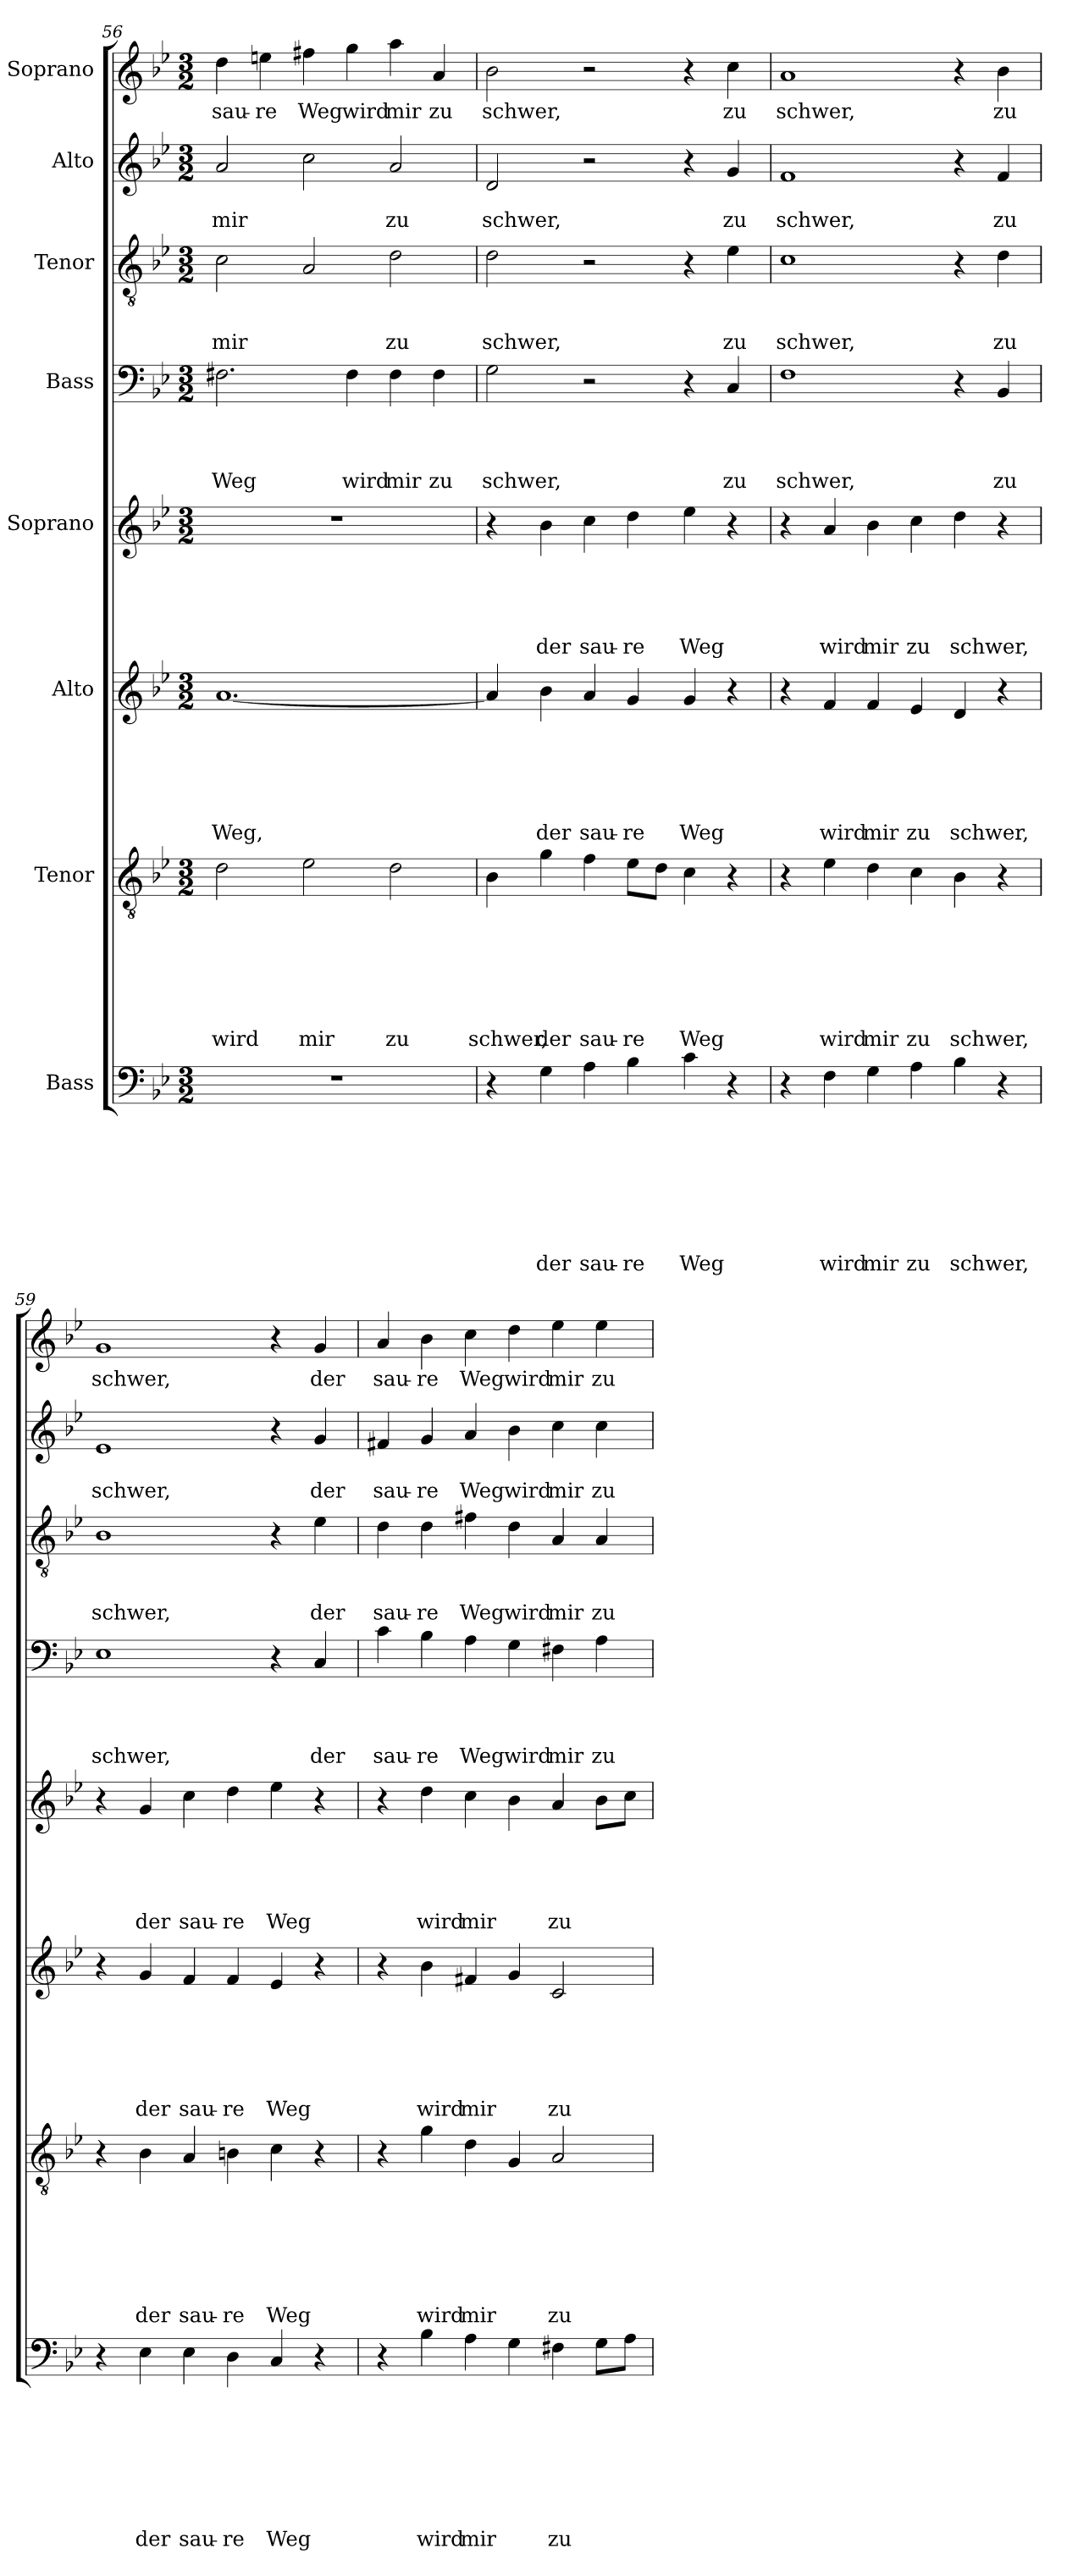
**kern	**text	**text	**text	**text	**text	**text	**text	**text	**kern	**text	**text	**text	**text	**text	**text	**text	**kern	**text	**text	**text	**text	**text	**text	**kern	**text	**text	**text	**text	**text	**kern	**text	**text	**text	**text	**kern	**text	**text	**text	**kern	**text	**text	**kern	**text
*part8	*part8	*part8	*part8	*part8	*part8	*part8	*part8	*part8	*part7	*part7	*part7	*part7	*part7	*part7	*part7	*part7	*part6	*part6	*part6	*part6	*part6	*part6	*part6	*part5	*part5	*part5	*part5	*part5	*part5	*part4	*part4	*part4	*part4	*part4	*part3	*part3	*part3	*part3	*part2	*part2	*part2	*part1	*part1
*staff8	*staff8	*staff8	*staff8	*staff8	*staff8	*staff8	*staff8	*staff8	*staff7	*staff7	*staff7	*staff7	*staff7	*staff7	*staff7	*staff7	*staff6	*staff6	*staff6	*staff6	*staff6	*staff6	*staff6	*staff5	*staff5	*staff5	*staff5	*staff5	*staff5	*staff4	*staff4	*staff4	*staff4	*staff4	*staff3	*staff3	*staff3	*staff3	*staff2	*staff2	*staff2	*staff1	*staff1
*I"Bass	*	*	*	*	*	*	*	*	*I"Tenor	*	*	*	*	*	*	*	*I"Alto	*	*	*	*	*	*	*I"Soprano	*	*	*	*	*	*I"Bass	*	*	*	*	*I"Tenor	*	*	*	*I"Alto	*	*	*I"Soprano	*
!!LO:PB:g=z
*clefF4	*	*	*	*	*	*	*	*	*clefGv2	*	*	*	*	*	*	*	*clefG2	*	*	*	*	*	*	*clefG2	*	*	*	*	*	*clefF4	*	*	*	*	*clefGv2	*	*	*	*clefG2	*	*	*clefG2	*
*k[b-e-]	*	*	*	*	*	*	*	*	*k[b-e-]	*	*	*	*	*	*	*	*k[b-e-]	*	*	*	*	*	*	*k[b-e-]	*	*	*	*	*	*k[b-e-]	*	*	*	*	*k[b-e-]	*	*	*	*k[b-e-]	*	*	*k[b-e-]	*
*B-:	*	*	*	*	*	*	*	*	*B-:	*	*	*	*	*	*	*	*B-:	*	*	*	*	*	*	*B-:	*	*	*	*	*	*B-:	*	*	*	*	*B-:	*	*	*	*B-:	*	*	*B-:	*
*M3/2	*	*	*	*	*	*	*	*	*M3/2	*	*	*	*	*	*	*	*M3/2	*	*	*	*	*	*	*M3/2	*	*	*	*	*	*M3/2	*	*	*	*	*M3/2	*	*	*	*M3/2	*	*	*M3/2	*
=56	=56	=56	=56	=56	=56	=56	=56	=56	=56	=56	=56	=56	=56	=56	=56	=56	=56	=56	=56	=56	=56	=56	=56	=56	=56	=56	=56	=56	=56	=56	=56	=56	=56	=56	=56	=56	=56	=56	=56	=56	=56	=56	=56
!LO:N:vis=1	!	!	!	!	!	!	!	!	!	!	!	!	!	!	!	!LO:LY:b	!	!	!	!	!	!	!LO:LY:b	!LO:N:vis=1	!	!	!	!	!	!	!	!	!	!LO:LY:b	!	!	!	!LO:LY:b	!	!	!LO:LY:b	!	!LO:LY:b
1.r	.	.	.	.	.	.	.	.	2d\	.	.	.	.	.	.	wird	[<1.a	.	.	.	.	.	Weg,	1.r	.	.	.	.	.	2.F#X\	.	.	.	Weg	2c\	.	.	mir	2a/	.	mir	4dd\	sau-
!	!	!	!	!	!	!	!	!	!	!	!	!	!	!	!	!	!	!	!	!	!	!	!	!	!	!	!	!	!	!	!	!	!	!	!	!	!	!	!	!	!	!	!LO:LY:b
.	.	.	.	.	.	.	.	.	.	.	.	.	.	.	.	.	.	.	.	.	.	.	.	.	.	.	.	.	.	.	.	.	.	.	.	.	.	.	.	.	.	4een\	-re
!	!	!	!	!	!	!	!	!	!	!	!	!	!	!	!	!LO:LY:b	!	!	!	!	!	!	!	!	!	!	!	!	!	!	!	!	!	!	!	!	!	!	!	!	!	!	!LO:LY:b
.	.	.	.	.	.	.	.	.	2e-\	.	.	.	.	.	.	mir	.	.	.	.	.	.	.	.	.	.	.	.	.	.	.	.	.	.	2A/	.	.	.	2cc\	.	.	4ff#X\	Weg
!	!	!	!	!	!	!	!	!	!	!	!	!	!	!	!	!	!	!	!	!	!	!	!	!	!	!	!	!	!	!	!	!	!	!LO:LY:b	!	!	!	!	!	!	!	!	!LO:LY:b
.	.	.	.	.	.	.	.	.	.	.	.	.	.	.	.	.	.	.	.	.	.	.	.	.	.	.	.	.	.	4F#\	.	.	.	wird	.	.	.	.	.	.	.	4gg\	wird
!	!	!	!	!	!	!	!	!	!	!	!	!	!	!	!	!LO:LY:b	!	!	!	!	!	!	!	!	!	!	!	!	!	!	!	!	!	!LO:LY:b	!	!	!	!LO:LY:b	!	!	!LO:LY:b	!	!LO:LY:b
.	.	.	.	.	.	.	.	.	2d\	.	.	.	.	.	.	zu	.	.	.	.	.	.	.	.	.	.	.	.	.	4F#\	.	.	.	mir	2d\	.	.	zu	2a/	.	zu	4aa\	mir
!	!	!	!	!	!	!	!	!	!	!	!	!	!	!	!	!	!	!	!	!	!	!	!	!	!	!	!	!	!	!	!	!	!	!LO:LY:b	!	!	!	!	!	!	!	!	!LO:LY:b
.	.	.	.	.	.	.	.	.	.	.	.	.	.	.	.	.	.	.	.	.	.	.	.	.	.	.	.	.	.	4F#\	.	.	.	zu	.	.	.	.	.	.	.	4a/	zu
=57	=57	=57	=57	=57	=57	=57	=57	=57	=57	=57	=57	=57	=57	=57	=57	=57	=57	=57	=57	=57	=57	=57	=57	=57	=57	=57	=57	=57	=57	=57	=57	=57	=57	=57	=57	=57	=57	=57	=57	=57	=57	=57	=57
!	!	!	!	!	!	!	!	!	!	!	!	!	!	!	!	!LO:LY:b	!	!	!	!	!	!	!	!	!	!	!	!	!	!	!	!	!	!LO:LY:b	!	!	!	!LO:LY:b	!	!	!LO:LY:b	!	!LO:LY:b
4r	.	.	.	.	.	.	.	.	4B-\	.	.	.	.	.	.	schwer,	4a/]	.	.	.	.	.	.	4r	.	.	.	.	.	2G\	.	.	.	schwer,	2d\	.	.	schwer,	2d/	.	schwer,	2b-\	schwer,
!	!	!	!	!	!	!	!	!LO:LY:b	!	!	!	!	!	!	!	!LO:LY:b	!	!	!	!	!	!	!LO:LY:b	!	!	!	!	!	!LO:LY:b	!	!	!	!	!	!	!	!	!	!	!	!	!	!
4G\	.	.	.	.	.	.	.	der	4g\	.	.	.	.	.	.	der	4b-\	.	.	.	.	.	der	4b-\	.	.	.	.	der	.	.	.	.	.	.	.	.	.	.	.	.	.	.
!	!	!	!	!	!	!	!	!LO:LY:b	!	!	!	!	!	!	!	!LO:LY:b	!	!	!	!	!	!	!LO:LY:b	!	!	!	!	!	!LO:LY:b	!	!	!	!	!	!	!	!	!	!	!	!	!	!
4A\	.	.	.	.	.	.	.	sau-	4f\	.	.	.	.	.	.	sau-	4a/	.	.	.	.	.	sau-	4cc\	.	.	.	.	sau-	2r	.	.	.	.	2r	.	.	.	2r	.	.	2r	.
!	!	!	!	!	!	!	!	!LO:LY:b	!	!	!	!	!	!	!	!LO:LY:b	!	!	!	!	!	!	!LO:LY:b	!	!	!	!	!	!LO:LY:b	!	!	!	!	!	!	!	!	!	!	!	!	!	!
4B-\	.	.	.	.	.	.	.	-re	8e-\L	.	.	.	.	.	.	-re	4g/	.	.	.	.	.	-re	4dd\	.	.	.	.	-re	.	.	.	.	.	.	.	.	.	.	.	.	.	.
.	.	.	.	.	.	.	.	.	8d\J	.	.	.	.	.	.	.	.	.	.	.	.	.	.	.	.	.	.	.	.	.	.	.	.	.	.	.	.	.	.	.	.	.	.
!	!	!	!	!	!	!	!	!LO:LY:b	!	!	!	!	!	!	!	!LO:LY:b	!	!	!	!	!	!	!LO:LY:b	!	!	!	!	!	!LO:LY:b	!	!	!	!	!	!	!	!	!	!	!	!	!	!
4c\	.	.	.	.	.	.	.	Weg	4c\	.	.	.	.	.	.	Weg	4g/	.	.	.	.	.	Weg	4ee-\	.	.	.	.	Weg	4r	.	.	.	.	4r	.	.	.	4r	.	.	4r	.
!	!	!	!	!	!	!	!	!	!	!	!	!	!	!	!	!	!	!	!	!	!	!	!	!	!	!	!	!	!	!	!	!	!	!LO:LY:b	!	!	!	!LO:LY:b	!	!	!LO:LY:b	!	!LO:LY:b
4r	.	.	.	.	.	.	.	.	4r	.	.	.	.	.	.	.	4r	.	.	.	.	.	.	4r	.	.	.	.	.	4C/	.	.	.	zu	4e-\	.	.	zu	4g/	.	zu	4cc\	zu
=58	=58	=58	=58	=58	=58	=58	=58	=58	=58	=58	=58	=58	=58	=58	=58	=58	=58	=58	=58	=58	=58	=58	=58	=58	=58	=58	=58	=58	=58	=58	=58	=58	=58	=58	=58	=58	=58	=58	=58	=58	=58	=58	=58
!	!	!	!	!	!	!	!	!	!	!	!	!	!	!	!	!	!	!	!	!	!	!	!	!	!	!	!	!	!	!	!	!	!	!LO:LY:b	!	!	!	!LO:LY:b	!	!	!LO:LY:b	!	!LO:LY:b
4r	.	.	.	.	.	.	.	.	4r	.	.	.	.	.	.	.	4r	.	.	.	.	.	.	4r	.	.	.	.	.	1F	.	.	.	schwer,	1c	.	.	schwer,	1f	.	schwer,	1a	schwer,
!	!	!	!	!	!	!	!	!LO:LY:b	!	!	!	!	!	!	!	!LO:LY:b	!	!	!	!	!	!	!LO:LY:b	!	!	!	!	!	!LO:LY:b	!	!	!	!	!	!	!	!	!	!	!	!	!	!
4F\	.	.	.	.	.	.	.	wird	4e-\	.	.	.	.	.	.	wird	4f/	.	.	.	.	.	wird	4a/	.	.	.	.	wird	.	.	.	.	.	.	.	.	.	.	.	.	.	.
!	!	!	!	!	!	!	!	!LO:LY:b	!	!	!	!	!	!	!	!LO:LY:b	!	!	!	!	!	!	!LO:LY:b	!	!	!	!	!	!LO:LY:b	!	!	!	!	!	!	!	!	!	!	!	!	!	!
4G\	.	.	.	.	.	.	.	mir	4d\	.	.	.	.	.	.	mir	4f/	.	.	.	.	.	mir	4b-\	.	.	.	.	mir	.	.	.	.	.	.	.	.	.	.	.	.	.	.
!	!	!	!	!	!	!	!	!LO:LY:b	!	!	!	!	!	!	!	!LO:LY:b	!	!	!	!	!	!	!LO:LY:b	!	!	!	!	!	!LO:LY:b	!	!	!	!	!	!	!	!	!	!	!	!	!	!
4A\	.	.	.	.	.	.	.	zu	4c\	.	.	.	.	.	.	zu	4e-/	.	.	.	.	.	zu	4cc\	.	.	.	.	zu	.	.	.	.	.	.	.	.	.	.	.	.	.	.
!	!	!	!	!	!	!	!	!LO:LY:b	!	!	!	!	!	!	!	!LO:LY:b	!	!	!	!	!	!	!LO:LY:b	!	!	!	!	!	!LO:LY:b	!	!	!	!	!	!	!	!	!	!	!	!	!	!
4B-\	.	.	.	.	.	.	.	schwer,	4B-\	.	.	.	.	.	.	schwer,	4d/	.	.	.	.	.	schwer,	4dd\	.	.	.	.	schwer,	4r	.	.	.	.	4r	.	.	.	4r	.	.	4r	.
!	!	!	!	!	!	!	!	!	!	!	!	!	!	!	!	!	!	!	!	!	!	!	!	!	!	!	!	!	!	!	!	!	!	!LO:LY:b	!	!	!	!LO:LY:b	!	!	!LO:LY:b	!	!LO:LY:b
4r	.	.	.	.	.	.	.	.	4r	.	.	.	.	.	.	.	4r	.	.	.	.	.	.	4r	.	.	.	.	.	4BB-/	.	.	.	zu	4d\	.	.	zu	4f/	.	zu	4b-\	zu
=59	=59	=59	=59	=59	=59	=59	=59	=59	=59	=59	=59	=59	=59	=59	=59	=59	=59	=59	=59	=59	=59	=59	=59	=59	=59	=59	=59	=59	=59	=59	=59	=59	=59	=59	=59	=59	=59	=59	=59	=59	=59	=59	=59
!	!	!	!	!	!	!	!	!	!	!	!	!	!	!	!	!	!	!	!	!	!	!	!	!	!	!	!	!	!	!	!	!	!	!LO:LY:b	!	!	!	!LO:LY:b	!	!	!LO:LY:b	!	!LO:LY:b
4r	.	.	.	.	.	.	.	.	4r	.	.	.	.	.	.	.	4r	.	.	.	.	.	.	4r	.	.	.	.	.	1E-	.	.	.	schwer,	1B-	.	.	schwer,	1e-	.	schwer,	1g	schwer,
!	!	!	!	!	!	!	!	!LO:LY:b	!	!	!	!	!	!	!	!LO:LY:b	!	!	!	!	!	!	!LO:LY:b	!	!	!	!	!	!LO:LY:b	!	!	!	!	!	!	!	!	!	!	!	!	!	!
4E-\	.	.	.	.	.	.	.	der	4B-\	.	.	.	.	.	.	der	4g/	.	.	.	.	.	der	4g/	.	.	.	.	der	.	.	.	.	.	.	.	.	.	.	.	.	.	.
!	!	!	!	!	!	!	!	!LO:LY:b	!	!	!	!	!	!	!	!LO:LY:b	!	!	!	!	!	!	!LO:LY:b	!	!	!	!	!	!LO:LY:b	!	!	!	!	!	!	!	!	!	!	!	!	!	!
4E-\	.	.	.	.	.	.	.	sau-	4A/	.	.	.	.	.	.	sau-	4f/	.	.	.	.	.	sau-	4cc\	.	.	.	.	sau-	.	.	.	.	.	.	.	.	.	.	.	.	.	.
!	!	!	!	!	!	!	!	!LO:LY:b	!	!	!	!	!	!	!	!LO:LY:b	!	!	!	!	!	!	!LO:LY:b	!	!	!	!	!	!LO:LY:b	!	!	!	!	!	!	!	!	!	!	!	!	!	!
4D\	.	.	.	.	.	.	.	-re	4Bn\	.	.	.	.	.	.	-re	4f/	.	.	.	.	.	-re	4dd\	.	.	.	.	-re	.	.	.	.	.	.	.	.	.	.	.	.	.	.
!	!	!	!	!	!	!	!	!LO:LY:b	!	!	!	!	!	!	!	!LO:LY:b	!	!	!	!	!	!	!LO:LY:b	!	!	!	!	!	!LO:LY:b	!	!	!	!	!	!	!	!	!	!	!	!	!	!
4C/	.	.	.	.	.	.	.	Weg	4c\	.	.	.	.	.	.	Weg	4e-/	.	.	.	.	.	Weg	4ee-\	.	.	.	.	Weg	4r	.	.	.	.	4r	.	.	.	4r	.	.	4r	.
!	!	!	!	!	!	!	!	!	!	!	!	!	!	!	!	!	!	!	!	!	!	!	!	!	!	!	!	!	!	!	!	!	!	!LO:LY:b	!	!	!	!LO:LY:b	!	!	!LO:LY:b	!	!LO:LY:b
4r	.	.	.	.	.	.	.	.	4r	.	.	.	.	.	.	.	4r	.	.	.	.	.	.	4r	.	.	.	.	.	4C/	.	.	.	der	4e-\	.	.	der	4g/	.	der	4g/	der
!!LO:LB:g=z
=60	=60	=60	=60	=60	=60	=60	=60	=60	=60	=60	=60	=60	=60	=60	=60	=60	=60	=60	=60	=60	=60	=60	=60	=60	=60	=60	=60	=60	=60	=60	=60	=60	=60	=60	=60	=60	=60	=60	=60	=60	=60	=60	=60
!	!	!	!	!	!	!	!	!	!	!	!	!	!	!	!	!	!	!	!	!	!	!	!	!	!	!	!	!	!	!	!	!	!	!LO:LY:b	!	!	!	!LO:LY:b	!	!	!LO:LY:b	!	!LO:LY:b
4r	.	.	.	.	.	.	.	.	4r	.	.	.	.	.	.	.	4r	.	.	.	.	.	.	4r	.	.	.	.	.	4c\	.	.	.	sau-	4d\	.	.	sau-	4f#X/	.	sau-	4a/	sau-
!	!	!	!	!	!	!	!	!LO:LY:b	!	!	!	!	!	!	!	!LO:LY:b	!	!	!	!	!	!	!LO:LY:b	!	!	!	!	!	!LO:LY:b	!	!	!	!	!LO:LY:b	!	!	!	!LO:LY:b	!	!	!LO:LY:b	!	!LO:LY:b
4B-\	.	.	.	.	.	.	.	wird	4g\	.	.	.	.	.	.	wird	4b-\	.	.	.	.	.	wird	4dd\	.	.	.	.	wird	4B-\	.	.	.	-re	4d\	.	.	-re	4g/	.	-re	4b-\	-re
!	!	!	!	!	!	!	!	!LO:LY:b	!	!	!	!	!	!	!	!LO:LY:b	!	!	!	!	!	!	!LO:LY:b	!	!	!	!	!	!LO:LY:b	!	!	!	!	!LO:LY:b	!	!	!	!LO:LY:b	!	!	!LO:LY:b	!	!LO:LY:b
4A\	.	.	.	.	.	.	.	mir	4d\	.	.	.	.	.	.	mir	4f#X/	.	.	.	.	.	mir	4cc\	.	.	.	.	mir	4A\	.	.	.	Weg	4f#X\	.	.	Weg	4a/	.	Weg	4cc\	Weg
!	!	!	!	!	!	!	!	!	!	!	!	!	!	!	!	!	!	!	!	!	!	!	!	!	!	!	!	!	!	!	!	!	!	!LO:LY:b	!	!	!	!LO:LY:b	!	!	!LO:LY:b	!	!LO:LY:b
4G\	.	.	.	.	.	.	.	.	4G/	.	.	.	.	.	.	.	4g/	.	.	.	.	.	.	4b-\	.	.	.	.	.	4G\	.	.	.	wird	4d\	.	.	wird	4b-\	.	wird	4dd\	wird
!	!	!	!	!	!	!	!	!LO:LY:b	!	!	!	!	!	!	!	!LO:LY:b	!	!	!	!	!	!	!LO:LY:b	!	!	!	!	!	!LO:LY:b	!	!	!	!	!LO:LY:b	!	!	!	!LO:LY:b	!	!	!LO:LY:b	!	!LO:LY:b
4F#X\	.	.	.	.	.	.	.	zu	2A/	.	.	.	.	.	.	zu	2c/	.	.	.	.	.	zu	4a/	.	.	.	.	zu	4F#X\	.	.	.	mir	4A/	.	.	mir	4cc\	.	mir	4ee-\	mir
!	!	!	!	!	!	!	!	!	!	!	!	!	!	!	!	!	!	!	!	!	!	!	!	!	!	!	!	!	!	!	!	!	!	!LO:LY:b	!	!	!	!LO:LY:b	!	!	!LO:LY:b	!	!LO:LY:b
8G\L	.	.	.	.	.	.	.	.	.	.	.	.	.	.	.	.	.	.	.	.	.	.	.	8b-\L	.	.	.	.	.	4A\	.	.	.	zu	4A/	.	.	zu	4cc\	.	zu	4ee-\	zu
8A\J	.	.	.	.	.	.	.	.	.	.	.	.	.	.	.	.	.	.	.	.	.	.	.	8cc\J	.	.	.	.	.	.	.	.	.	.	.	.	.	.	.	.	.	.	.
=	=	=	=	=	=	=	=	=	=	=	=	=	=	=	=	=	=	=	=	=	=	=	=	=	=	=	=	=	=	=	=	=	=	=	=	=	=	=	=	=	=	=	=
*-	*-	*-	*-	*-	*-	*-	*-	*-	*-	*-	*-	*-	*-	*-	*-	*-	*-	*-	*-	*-	*-	*-	*-	*-	*-	*-	*-	*-	*-	*-	*-	*-	*-	*-	*-	*-	*-	*-	*-	*-	*-	*-	*-
